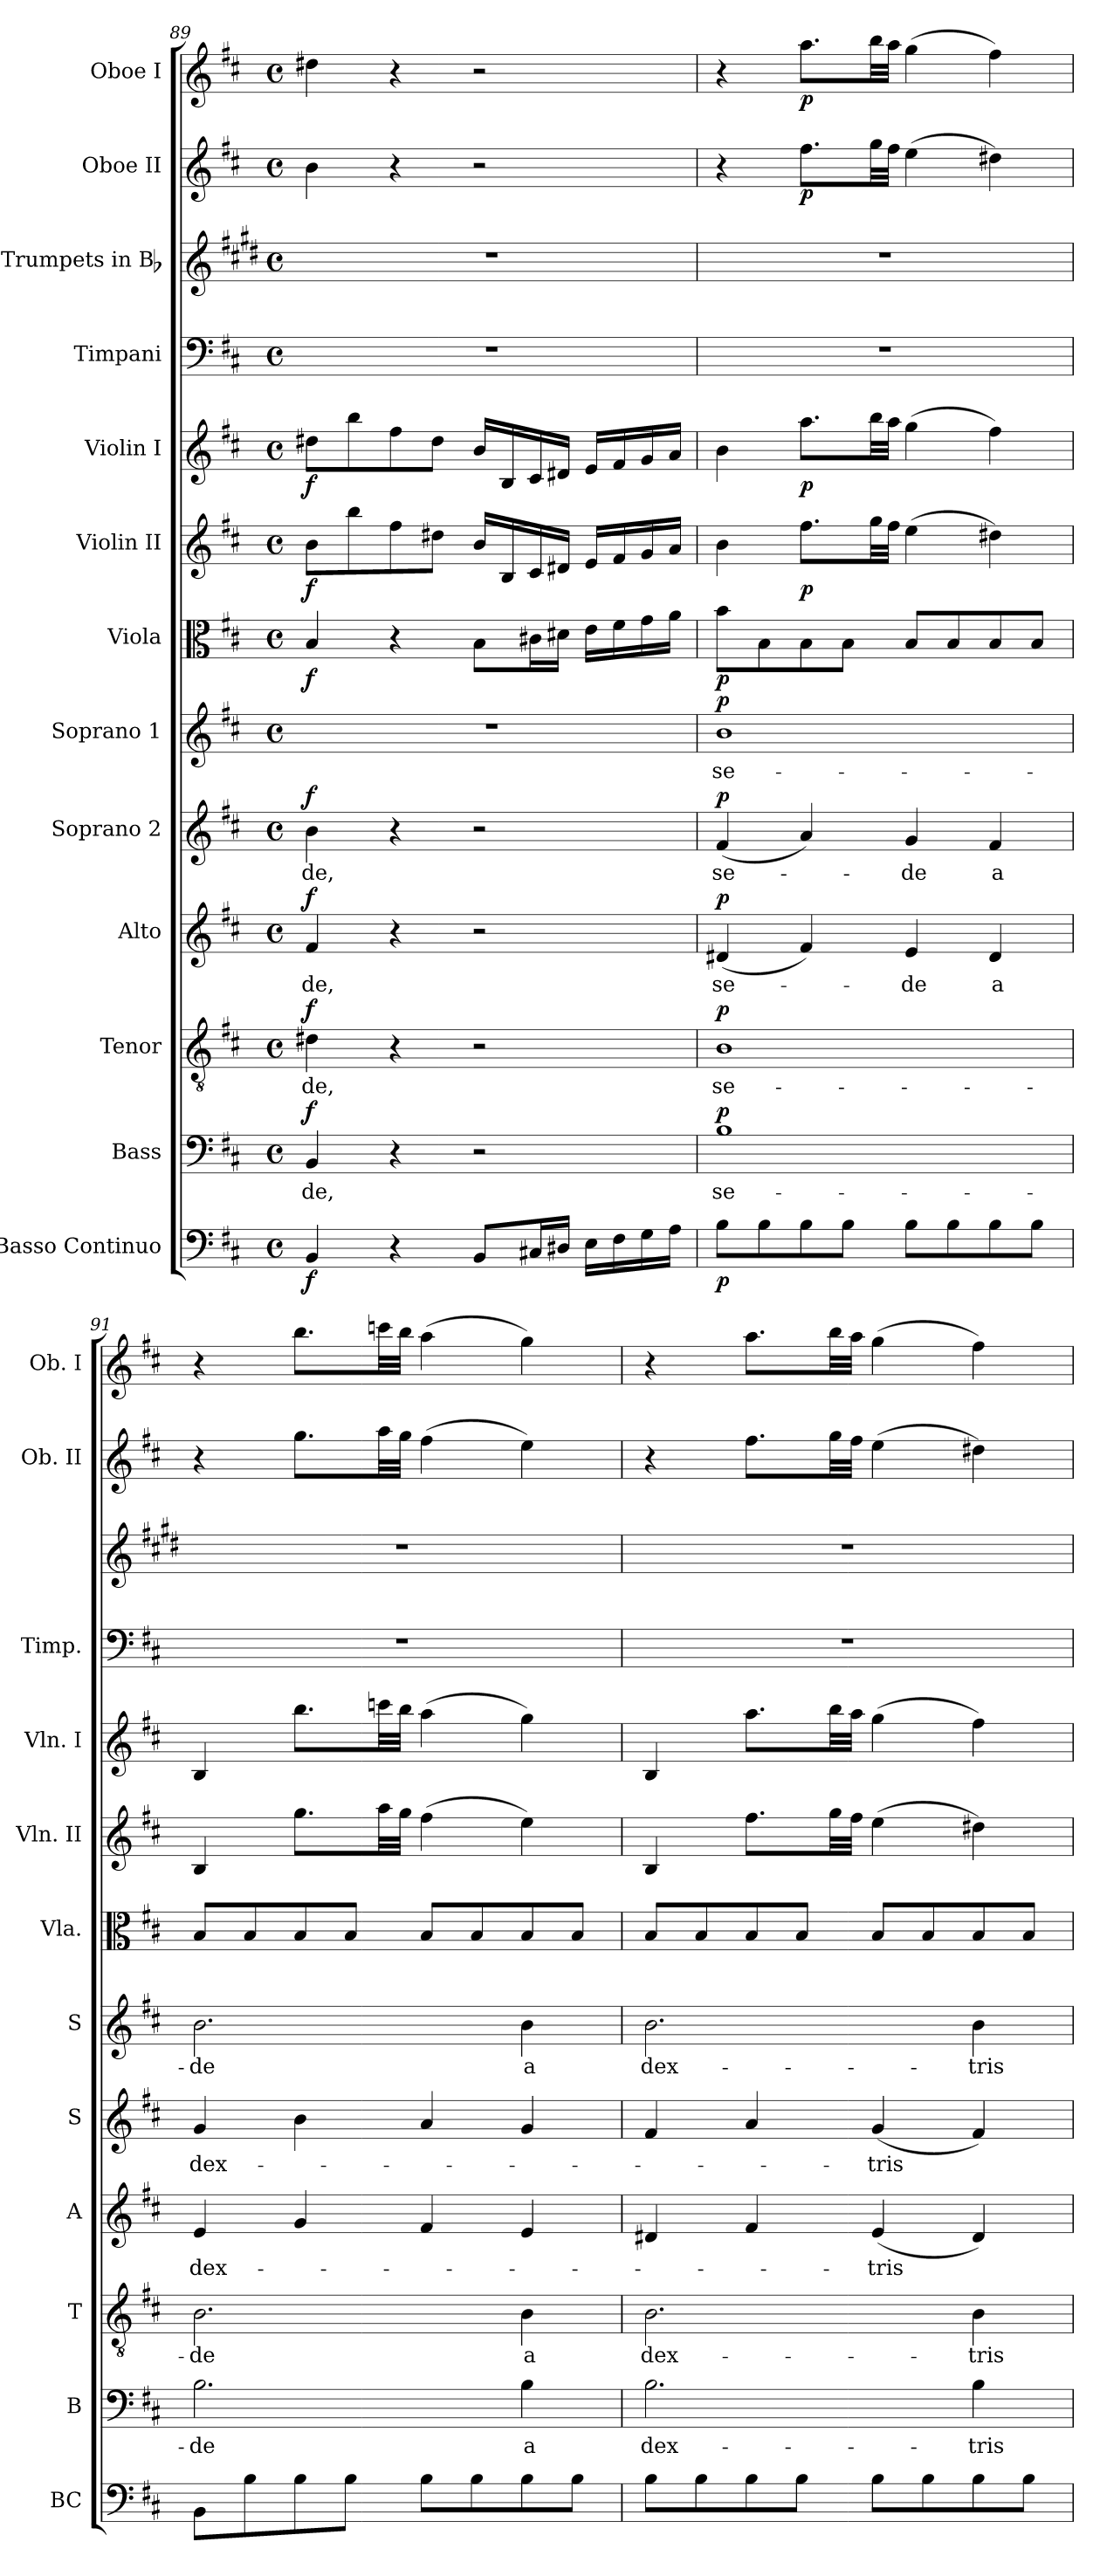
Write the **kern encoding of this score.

**kern	**dynam	**kern	**text	**dynam	**kern	**text	**dynam	**kern	**text	**dynam	**kern	**text	**dynam	**kern	**text	**dynam	**kern	**dynam	**kern	**dynam	**kern	**dynam	**kern	**kern	**kern	**dynam	**kern	**dynam
*part13	*part13	*part12	*part12	*part12	*part11	*part11	*part11	*part10	*part10	*part10	*part9	*part9	*part9	*part8	*part8	*part8	*part7	*part7	*part6	*part6	*part5	*part5	*part4	*part3	*part2	*part2	*part1	*part1
*staff13	*staff13	*staff12	*staff12	*staff12	*staff11	*staff11	*staff11	*staff10	*staff10	*staff10	*staff9	*staff9	*staff9	*staff8	*staff8	*staff8	*staff7	*staff7	*staff6	*staff6	*staff5	*staff5	*staff4	*staff3	*staff2	*staff2	*staff1	*staff1
*I"Basso Continuo	*	*I"Bass	*	*	*I"Tenor	*	*	*I"Alto	*	*	*I"Soprano 2	*	*	*I"Soprano 1	*	*	*I"Viola	*	*I"Violin II	*	*I"Violin I	*	*I"Timpani	*I"Trumpets in Bb	*I"Oboe II	*	*I"Oboe I	*
*I'BC	*	*I'B	*	*	*I'T	*	*	*I'A	*	*	*I'S	*	*	*I'S	*	*	*I'Vla.	*	*I'Vln. II	*	*I'Vln. I	*	*I'Timp.	*	*I'Ob. II	*	*I'Ob. I	*
*clefF4	*	*clefF4	*	*	*clefGv2	*	*	*clefG2	*	*	*clefG2	*	*	*clefG2	*	*	*clefC3	*	*clefG2	*	*clefG2	*	*clefF4	*clefG2	*clefG2	*	*clefG2	*
*	*	*	*	*	*	*	*	*	*	*	*	*	*	*	*	*	*	*	*	*	*	*	*	*ITrd1c2	*	*	*	*
*k[f#c#]	*	*k[f#c#]	*	*	*k[f#c#]	*	*	*k[f#c#]	*	*	*k[f#c#]	*	*	*k[f#c#]	*	*	*k[f#c#]	*	*k[f#c#]	*	*k[f#c#]	*	*k[f#c#]	*k[f#c#]	*k[f#c#]	*	*k[f#c#]	*
*D:	*	*D:	*	*	*D:	*	*	*D:	*	*	*D:	*	*	*D:	*	*	*D:	*	*D:	*	*D:	*	*D:	*D:	*D:	*	*D:	*
*M4/4	*	*M4/4	*	*	*M4/4	*	*	*M4/4	*	*	*M4/4	*	*	*M4/4	*	*	*M4/4	*	*M4/4	*	*M4/4	*	*M4/4	*M4/4	*M4/4	*	*M4/4	*
*met(c)	*	*met(c)	*	*	*met(c)	*	*	*met(c)	*	*	*met(c)	*	*	*met(c)	*	*	*met(c)	*	*met(c)	*	*met(c)	*	*met(c)	*met(c)	*met(c)	*	*met(c)	*
=89	=89	=89	=89	=89	=89	=89	=89	=89	=89	=89	=89	=89	=89	=89	=89	=89	=89	=89	=89	=89	=89	=89	=89	=89	=89	=89	=89	=89
!	!LO:DY:b	!	!LO:LY:b	!LO:DY:a	!	!LO:LY:b	!LO:DY:a	!	!LO:LY:b	!LO:DY:a	!	!LO:LY:b	!LO:DY:a	!	!	!	!	!LO:DY:b	!	!LO:DY:b	!	!LO:DY:b	!	!	!	!	!	!
4BB/	f	4BB/	-de,	f	4d#X\	-de,	f	4f#/	-de,	f	4b\	-de,	f	1r	.	.	4B/	f	8b\L	f	8dd#X\L	f	1r	1r	4b\	.	4dd#X\	.
.	.	.	.	.	.	.	.	.	.	.	.	.	.	.	.	.	.	.	8bb\	.	8bb\	.	.	.	.	.	.	.
4r	.	4r	.	.	4r	.	.	4r	.	.	4r	.	.	.	.	.	4r	.	8ff#\	.	8ff#\	.	.	.	4r	.	4r	.
.	.	.	.	.	.	.	.	.	.	.	.	.	.	.	.	.	.	.	8dd#X\J	.	8dd#\J	.	.	.	.	.	.	.
8BB/L	.	2r	.	.	2r	.	.	2r	.	.	2r	.	.	.	.	.	8B\L	.	16b/LL	.	16b/LL	.	.	.	2r	.	2r	.
.	.	.	.	.	.	.	.	.	.	.	.	.	.	.	.	.	.	.	16B/	.	16B/	.	.	.	.	.	.	.
16C#X/L	.	.	.	.	.	.	.	.	.	.	.	.	.	.	.	.	16c#X\L	.	16c#/	.	16c#/	.	.	.	.	.	.	.
16D#X/JJ	.	.	.	.	.	.	.	.	.	.	.	.	.	.	.	.	16d#X\JJ	.	16d#X/JJ	.	16d#X/JJ	.	.	.	.	.	.	.
16E\LL	.	.	.	.	.	.	.	.	.	.	.	.	.	.	.	.	16e\LL	.	16e/LL	.	16e/LL	.	.	.	.	.	.	.
16F#\	.	.	.	.	.	.	.	.	.	.	.	.	.	.	.	.	16f#\	.	16f#/	.	16f#/	.	.	.	.	.	.	.
16G\	.	.	.	.	.	.	.	.	.	.	.	.	.	.	.	.	16g\	.	16g/	.	16g/	.	.	.	.	.	.	.
16A\JJ	.	.	.	.	.	.	.	.	.	.	.	.	.	.	.	.	16a\JJ	.	16a/JJ	.	16a/JJ	.	.	.	.	.	.	.
=90	=90	=90	=90	=90	=90	=90	=90	=90	=90	=90	=90	=90	=90	=90	=90	=90	=90	=90	=90	=90	=90	=90	=90	=90	=90	=90	=90	=90
!	!LO:DY:b	!	!LO:LY:b	!LO:DY:a	!	!LO:LY:b	!LO:DY:a	!	!LO:LY:b	!LO:DY:a	!	!LO:LY:b	!LO:DY:a	!	!LO:LY:b	!LO:DY:a	!	!LO:DY:b	!	!	!	!	!	!	!	!	!	!
8B\L	p	1B	se-	p	1B	se-	p	(<4d#X/	se-	p	(<4f#/	se-	p	1b	se-	p	8b\L	p	4b\	.	4b\	.	1r	1r	4r	.	4r	.
8B\	.	.	.	.	.	.	.	.	.	.	.	.	.	.	.	.	8B\	.	.	.	.	.	.	.	.	.	.	.
!	!	!	!	!	!	!	!	!	!	!	!	!	!	!	!	!	!	!	!	!LO:DY:b	!	!LO:DY:b	!	!	!	!LO:DY:b	!	!LO:DY:b
8B\	.	.	.	.	.	.	.	4f#/)	.	.	4a/)	.	.	.	.	.	8B\	.	8.ff#\L	p	8.aa\L	p	.	.	8.ff#\L	p	8.aa\L	p
8B\J	.	.	.	.	.	.	.	.	.	.	.	.	.	.	.	.	8B\J	.	.	.	.	.	.	.	.	.	.	.
.	.	.	.	.	.	.	.	.	.	.	.	.	.	.	.	.	.	.	32gg\LL	.	32bb\LL	.	.	.	32gg\LL	.	32bb\LL	.
.	.	.	.	.	.	.	.	.	.	.	.	.	.	.	.	.	.	.	32ff#\JJJ	.	32aa\JJJ	.	.	.	32ff#\JJJ	.	32aa\JJJ	.
!	!	!	!	!	!	!	!	!	!LO:LY:b	!	!	!LO:LY:b	!	!	!	!	!	!	!	!	!	!	!	!	!	!	!	!
8B\L	.	.	.	.	.	.	.	4e/	-de	.	4g/	-de	.	.	.	.	8B/L	.	(4ee\	.	(4gg\	.	.	.	(4ee\	.	(4gg\	.
8B\	.	.	.	.	.	.	.	.	.	.	.	.	.	.	.	.	8B/	.	.	.	.	.	.	.	.	.	.	.
!	!	!	!	!	!	!	!	!	!LO:LY:b	!	!	!LO:LY:b	!	!	!	!	!	!	!	!	!	!	!	!	!	!	!	!
8B\	.	.	.	.	.	.	.	4d#/	a	.	4f#/	a	.	.	.	.	8B/	.	4dd#X\)	.	4ff#\)	.	.	.	4dd#X\)	.	4ff#\)	.
8B\J	.	.	.	.	.	.	.	.	.	.	.	.	.	.	.	.	8B/J	.	.	.	.	.	.	.	.	.	.	.
!!LO:PB:g=z
=91	=91	=91	=91	=91	=91	=91	=91	=91	=91	=91	=91	=91	=91	=91	=91	=91	=91	=91	=91	=91	=91	=91	=91	=91	=91	=91	=91	=91
!	!	!	!LO:LY:b	!	!	!LO:LY:b	!	!	!LO:LY:b	!	!	!LO:LY:b	!	!	!LO:LY:b	!	!	!	!	!	!	!	!	!	!	!	!	!
8BB\L	.	2.B\	-de	.	2.B\	-de	.	4e/	dex-	.	4g/	dex-	.	2.b\	-de	.	8B/L	.	4B/	.	4B/	.	1r	1r	4r	.	4r	.
8B\	.	.	.	.	.	.	.	.	.	.	.	.	.	.	.	.	8B/	.	.	.	.	.	.	.	.	.	.	.
8B\	.	.	.	.	.	.	.	4g/	.	.	4b\	.	.	.	.	.	8B/	.	8.gg\L	.	8.bb\L	.	.	.	8.gg\L	.	8.bb\L	.
8B\J	.	.	.	.	.	.	.	.	.	.	.	.	.	.	.	.	8B/J	.	.	.	.	.	.	.	.	.	.	.
.	.	.	.	.	.	.	.	.	.	.	.	.	.	.	.	.	.	.	32aa\LL	.	32cccn\LL	.	.	.	32aa\LL	.	32cccn\LL	.
.	.	.	.	.	.	.	.	.	.	.	.	.	.	.	.	.	.	.	32gg\JJJ	.	32bb\JJJ	.	.	.	32gg\JJJ	.	32bb\JJJ	.
8B\L	.	.	.	.	.	.	.	4f#/	.	.	4a/	.	.	.	.	.	8B/L	.	(4ff#\	.	(4aa\	.	.	.	(4ff#\	.	(4aa\	.
8B\	.	.	.	.	.	.	.	.	.	.	.	.	.	.	.	.	8B/	.	.	.	.	.	.	.	.	.	.	.
!	!	!	!LO:LY:b	!	!	!LO:LY:b	!	!	!	!	!	!	!	!	!LO:LY:b	!	!	!	!	!	!	!	!	!	!	!	!	!
8B\	.	4B\	a	.	4B\	a	.	4e/	.	.	4g/	.	.	4b\	a	.	8B/	.	4ee\)	.	4gg\)	.	.	.	4ee\)	.	4gg\)	.
8B\J	.	.	.	.	.	.	.	.	.	.	.	.	.	.	.	.	8B/J	.	.	.	.	.	.	.	.	.	.	.
=92	=92	=92	=92	=92	=92	=92	=92	=92	=92	=92	=92	=92	=92	=92	=92	=92	=92	=92	=92	=92	=92	=92	=92	=92	=92	=92	=92	=92
!	!	!	!LO:LY:b	!	!	!LO:LY:b	!	!	!	!	!	!	!	!	!LO:LY:b	!	!	!	!	!	!	!	!	!	!	!	!	!
8B\L	.	2.B\	dex-	.	2.B\	dex-	.	4d#X/	.	.	4f#/	.	.	2.b\	dex-	.	8B/L	.	4B/	.	4B/	.	1r	1r	4r	.	4r	.
8B\	.	.	.	.	.	.	.	.	.	.	.	.	.	.	.	.	8B/	.	.	.	.	.	.	.	.	.	.	.
8B\	.	.	.	.	.	.	.	4f#/	.	.	4a/	.	.	.	.	.	8B/	.	8.ff#\L	.	8.aa\L	.	.	.	8.ff#\L	.	8.aa\L	.
8B\J	.	.	.	.	.	.	.	.	.	.	.	.	.	.	.	.	8B/J	.	.	.	.	.	.	.	.	.	.	.
.	.	.	.	.	.	.	.	.	.	.	.	.	.	.	.	.	.	.	32gg\LL	.	32bb\LL	.	.	.	32gg\LL	.	32bb\LL	.
.	.	.	.	.	.	.	.	.	.	.	.	.	.	.	.	.	.	.	32ff#\JJJ	.	32aa\JJJ	.	.	.	32ff#\JJJ	.	32aa\JJJ	.
!	!	!	!	!	!	!	!	!	!LO:LY:b	!	!	!LO:LY:b	!	!	!	!	!	!	!	!	!	!	!	!	!	!	!	!
8B\L	.	.	.	.	.	.	.	(<4e/	-tris	.	(<4g/	-tris	.	.	.	.	8B/L	.	(4ee\	.	(4gg\	.	.	.	(4ee\	.	(4gg\	.
8B\	.	.	.	.	.	.	.	.	.	.	.	.	.	.	.	.	8B/	.	.	.	.	.	.	.	.	.	.	.
!	!	!	!LO:LY:b	!	!	!LO:LY:b	!	!	!	!	!	!	!	!	!LO:LY:b	!	!	!	!	!	!	!	!	!	!	!	!	!
8B\	.	4B\	-tris	.	4B\	-tris	.	4d#/)	.	.	4f#/)	.	.	4b\	-tris	.	8B/	.	4dd#X\)	.	4ff#\)	.	.	.	4dd#X\)	.	4ff#\)	.
8B\J	.	.	.	.	.	.	.	.	.	.	.	.	.	.	.	.	8B/J	.	.	.	.	.	.	.	.	.	.	.
=	=	=	=	=	=	=	=	=	=	=	=	=	=	=	=	=	=	=	=	=	=	=	=	=	=	=	=	=
*-	*-	*-	*-	*-	*-	*-	*-	*-	*-	*-	*-	*-	*-	*-	*-	*-	*-	*-	*-	*-	*-	*-	*-	*-	*-	*-	*-	*-
